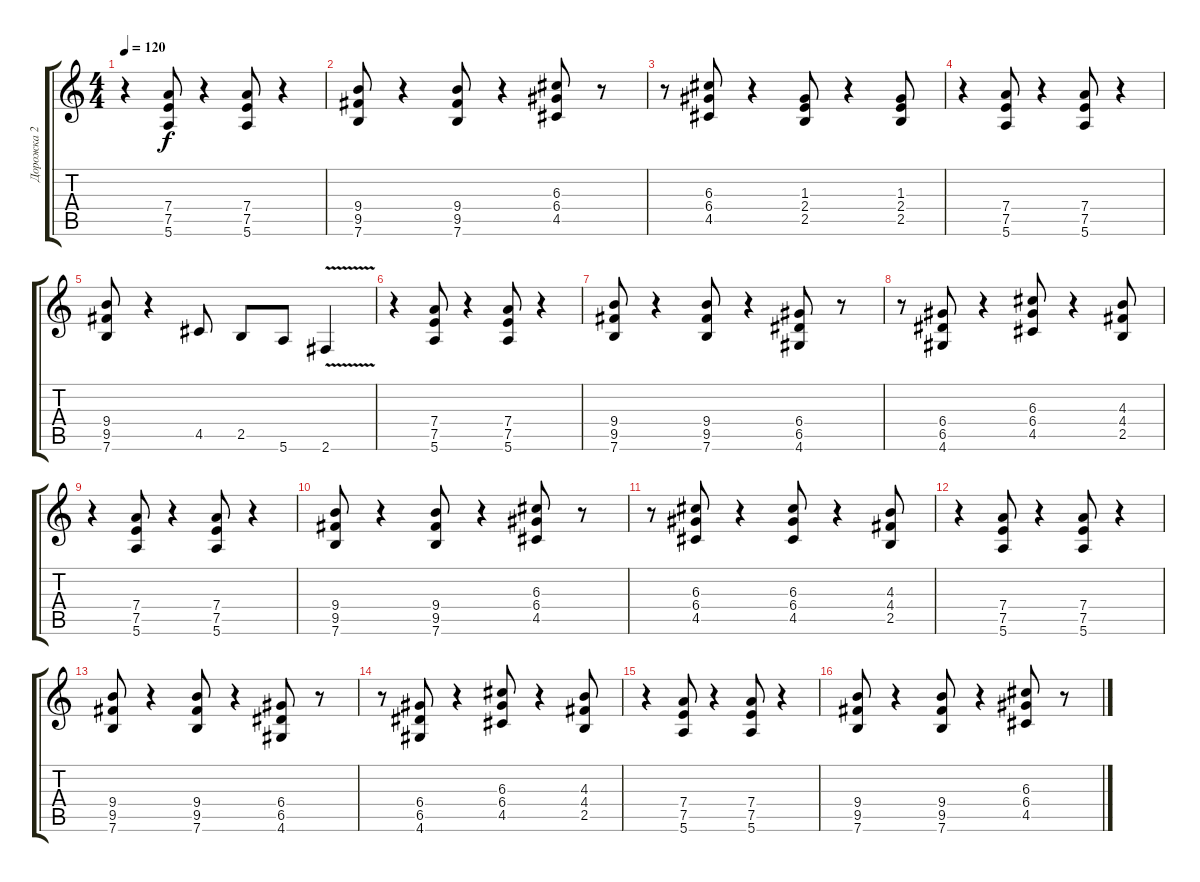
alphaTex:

\track ("Дорожка 2" "Дорожка 2") {instrument acousticguitarsteel}
\staff {score tabs}
\tuning (E4 B3 G3 D3 A2 E2) {hide}
\ts (4 4)
\tempo 120
\clef g2
\ks c
r.4{dy f} (7.4 7.5 5.6).8 r.4 (7.4 7.5 5.6).8 r.4 |
(9.4 9.5 7.6).8 r.4 (9.4 9.5 7.6).8 r.4 (6.3 6.4 4.5).8 r.8 |
r.8 (6.3 6.4 4.5).8 r.4 (1.3 2.4 2.5).8 r.4 (1.3 2.4 2.5).8 |
r.4 (7.4 7.5 5.6).8 r.4 (7.4 7.5 5.6).8 r.4 |
(9.4 9.5 7.6).8 r.4 4.5.8 2.5.8 5.6.8 2.6{v}.4 |
r.4 (7.4 7.5 5.6).8 r.4 (7.4 7.5 5.6).8 r.4 |
(9.4 9.5 7.6).8 r.4 (9.4 9.5 7.6).8 r.4 (6.4 6.5 4.6).8 r.8 |
r.8 (6.4 6.5 4.6).8 r.4 (6.3 6.4 4.5).8 r.4 (4.3 4.4 2.5).8 |
r.4 (7.4 7.5 5.6).8 r.4 (7.4 7.5 5.6).8 r.4 |
(9.4 9.5 7.6).8 r.4 (9.4 9.5 7.6).8 r.4 (6.3 6.4 4.5).8 r.8 |
r.8 (6.3 6.4 4.5).8 r.4 (6.3 6.4 4.5).8 r.4 (4.3 4.4 2.5).8 |
r.4 (7.4 7.5 5.6).8 r.4 (7.4 7.5 5.6).8 r.4 |
(9.4 9.5 7.6).8 r.4 (9.4 9.5 7.6).8 r.4 (6.4 6.5 4.6).8 r.8 |
r.8 (6.4 6.5 4.6).8 r.4 (6.3 6.4 4.5).8 r.4 (4.3 4.4 2.5).8 |
r.4 (7.4 7.5 5.6).8 r.4 (7.4 7.5 5.6).8 r.4 |
(9.4 9.5 7.6).8 r.4 (9.4 9.5 7.6).8 r.4 (6.3 6.4 4.5).8 r.8
